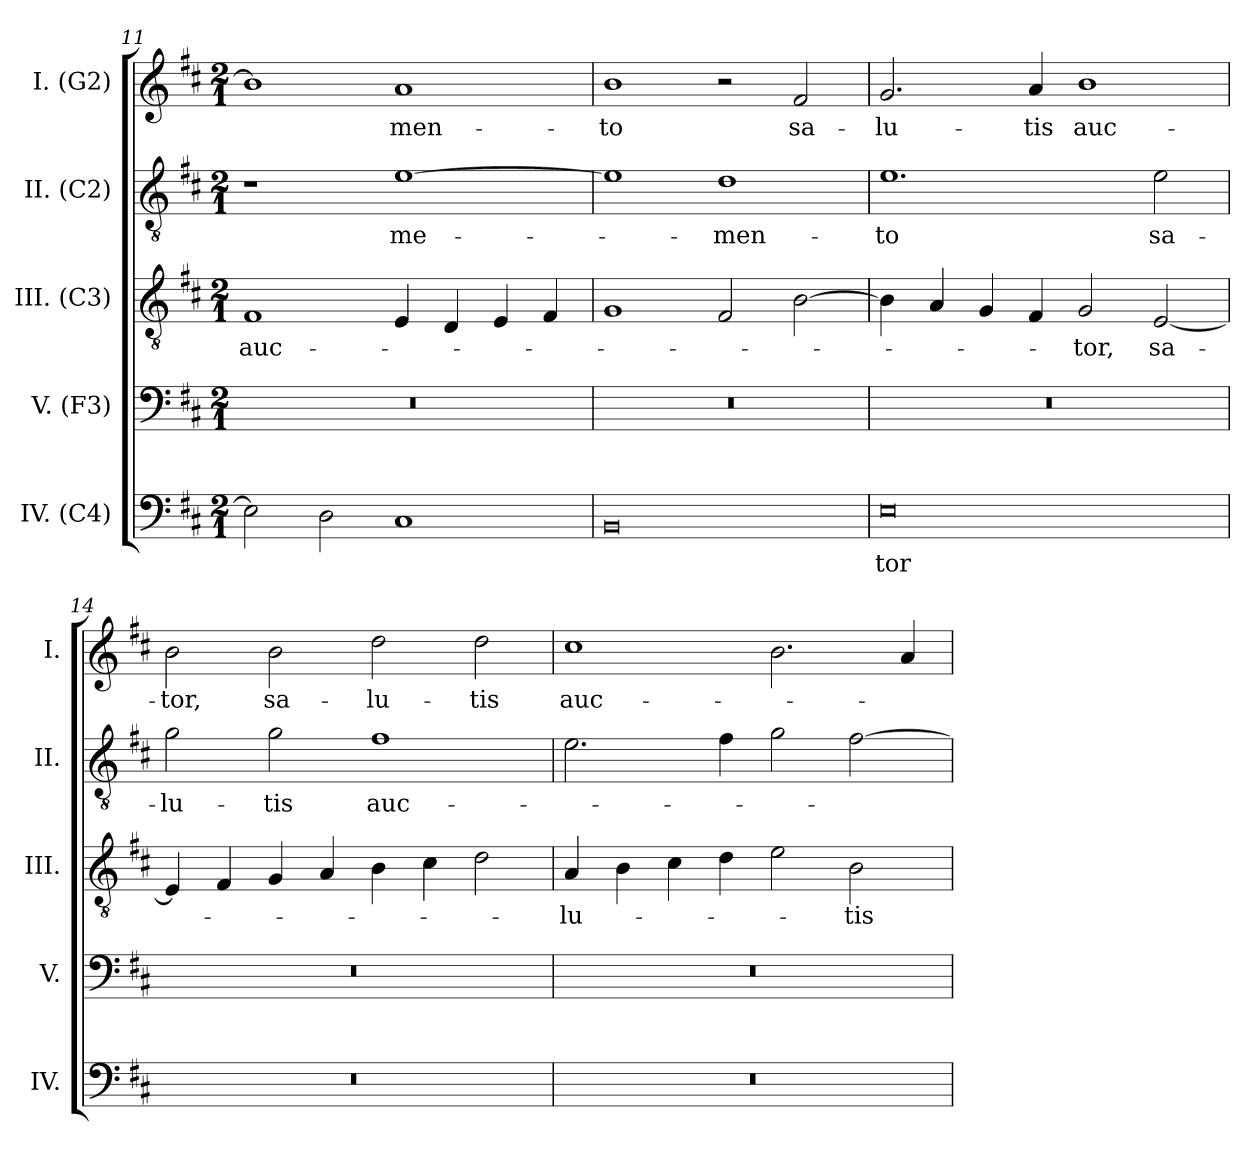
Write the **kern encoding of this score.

**kern	**text	**kern	**kern	**text	**kern	**text	**kern	**text
*part5	*part5	*part4	*part3	*part3	*part2	*part2	*part1	*part1
*staff5	*staff5	*staff4	*staff3	*staff3	*staff2	*staff2	*staff1	*staff1
*I"IV. (C4)	*	*I"V. (F3)	*I"III. (C3)	*	*I"II. (C2)	*	*I"I. (G2)	*
*I'IV.	*	*I'V.	*I'III.	*	*I'II.	*	*I'I.	*
*clefF4	*	*clefF4	*clefGv2	*	*clefGv2	*	*clefG2	*
*	*	*	*ITrd7c12	*	*	*	*	*
*k[f#c#]	*	*k[f#c#]	*k[f#c#]	*	*k[f#c#]	*	*k[f#c#]	*
*D:	*	*D:	*D:	*	*D:	*	*D:	*
*M2/1	*	*M2/1	*M2/1	*	*M2/1	*	*M2/1	*
=11	=11	=11	=11	=11	=11	=11	=11	=11
!	!	!LO:N:vis=1	!	!	!	!	!	!
!	!	!	!	!LO:LY:b:color=#000000	!	!	!	!
2Ei\]	.	0r	1FF#i	auc-	1r	.	1bi]	.
2Di\	.	.	.	.	.	.	.	.
!	!	!	!	!	!	!LO:LY:b:color=#000000	!	!
!	!	!	!	!	!	!	!	!LO:LY:b:color=#000000
1C#i	.	.	4EEi/	.	[1ei	me-	1ai	-men-
.	.	.	4DDi/	.	.	.	.	.
.	.	.	4EEi/	.	.	.	.	.
.	.	.	4FF#i/	.	.	.	.	.
!!LO:LB:g=z
=12	=12	=12	=12	=12	=12	=12	=12	=12
!	!	!LO:N:vis=1	!	!	!	!	!	!
!	!	!	!	!	!	!	!	!LO:LY:b:color=#000000
0BBi	.	0r	1GGi	.	1ei]	.	1bi	-to
!	!	!	!	!	!	!LO:LY:b:color=#000000	!	!
.	.	.	2FF#i/	.	1di	-men-	2r	.
!	!	!	!	!	!	!	!	!LO:LY:b:color=#000000
.	.	.	[2BBi\	.	.	.	2f#i/	sa-
=13	=13	=13	=13	=13	=13	=13	=13	=13
!	!LO:LY:b:color=#000000	!LO:N:vis=1	!	!	!	!	!	!
!	!	!	!	!	!	!LO:LY:b:color=#000000	!	!
!	!	!	!	!	!	!	!	!LO:LY:b:color=#000000
0Ei	-tor	0r	4BBi\]	.	1.ei	-to	2.gi/	-lu-
.	.	.	4AAi/	.	.	.	.	.
.	.	.	4GGi/	.	.	.	.	.
!	!	!	!	!	!	!	!	!LO:LY:b:color=#000000
.	.	.	4FF#i/	.	.	.	4ai/	-tis
!	!	!	!	!LO:LY:b:color=#000000	!	!	!	!
!	!	!	!	!	!	!	!	!LO:LY:b:color=#000000
.	.	.	2GGi/	-tor,	.	.	1bi	auc-
!	!	!	!	!LO:LY:b:color=#000000	!	!	!	!
!	!	!	!	!	!	!LO:LY:b:color=#000000	!	!
.	.	.	[2EEi/	sa-	2ei\	sa-	.	.
=14	=14	=14	=14	=14	=14	=14	=14	=14
!LO:N:vis=1	!	!LO:N:vis=1	!	!	!	!	!	!
!	!	!	!	!	!	!LO:LY:b:color=#000000	!	!
!	!	!	!	!	!	!	!	!LO:LY:b:color=#000000
0r	.	0r	4EEi/]	.	2gi\	-lu-	2bi\	-tor,
.	.	.	4FF#i/	.	.	.	.	.
!	!	!	!	!	!	!LO:LY:b:color=#000000	!	!
!	!	!	!	!	!	!	!	!LO:LY:b:color=#000000
.	.	.	4GGi/	.	2gi\	-tis	2bi\	sa-
.	.	.	4AAi/	.	.	.	.	.
!	!	!	!	!	!	!LO:LY:b:color=#000000	!	!
!	!	!	!	!	!	!	!	!LO:LY:b:color=#000000
.	.	.	4BBi\	.	1f#i	auc-	2ddi\	-lu-
.	.	.	4C#i\	.	.	.	.	.
!	!	!	!	!	!	!	!	!LO:LY:b:color=#000000
.	.	.	2Di\	.	.	.	2ddi\	-tis
=15	=15	=15	=15	=15	=15	=15	=15	=15
!LO:N:vis=1	!	!LO:N:vis=1	!	!	!	!	!	!
!	!	!	!	!LO:LY:b:color=#000000	!	!	!	!
!	!	!	!	!	!	!	!	!LO:LY:b:color=#000000
0r	.	0r	4AAi/	-lu-	2.ei\	.	1cc#i	auc-
.	.	.	4BBi\	.	.	.	.	.
.	.	.	4C#i\	.	.	.	.	.
.	.	.	4Di\	.	4f#i\	.	.	.
.	.	.	2Ei\	.	2gi\	.	2.bi\	.
!	!	!	!	!LO:LY:b:color=#000000	!	!	!	!
.	.	.	2BBi\	-tis	[2f#i\	.	.	.
.	.	.	.	.	.	.	4ai/	.
=	=	=	=	=	=	=	=	=
*-	*-	*-	*-	*-	*-	*-	*-	*-
